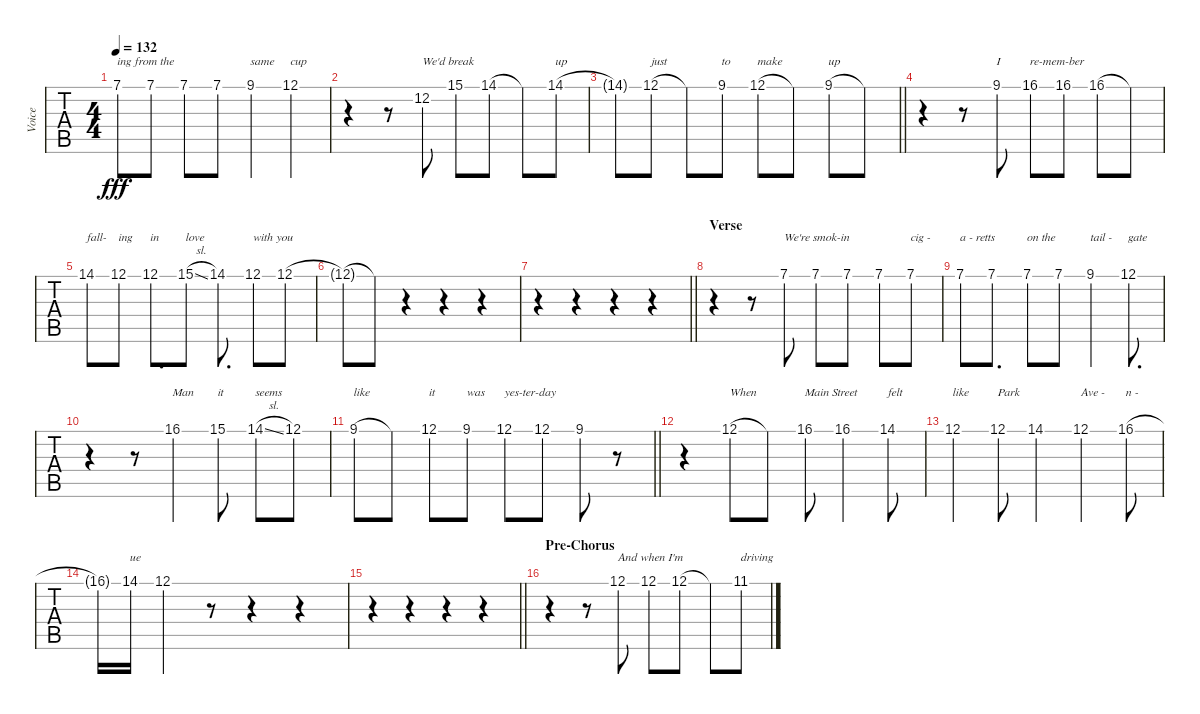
\track ("Voice" "Voice") {instrument lead3calliope}
\staff {tabs}
\tuning (E4 B3 G3 D3 A2 E2) {hide}
\ts (4 4)
\tempo 132
\clef g2
\ks c
7.1.8{txt "ing from the" dy fff} 7.1{st}.8 7.1.8 7.1{st}.8 9.1.4{txt "same"} 12.1.4{txt "cup"} |
r.4 r.8 12.2.8{txt "We'd break"} 15.1.8 14.1.8 14.1{t}.8 14.1.8{txt "up"} |
\barLineRight lightlight
14.1{t}.8 12.1{st}.8{txt "just"} 12.1{t}.8 9.1.8{txt "to"} 12.1.8{txt "make"} 12.1{t}.8 9.1.8{txt "up"} 9.1{t}.8 |
r.4 r.8 9.1.8{txt "I "} 16.1{st}.8{txt "re-mem-ber"} 16.1.8 16.1.8 16.1{t}.8 |
14.1.8{txt "fall-"} 12.1.8{txt "ing"} 12.1.8{d txt "in"} 15.1{sl}.8{txt "love"} 14.1.8{d} 12.1.8{txt "with you"} 12.1.8 |
12.1{t}.8 12.1{t}.8 r.4 r.4 r.4 |
\barLineRight lightlight
r.4 r.4 r.4 r.4 |
\section ("" "Verse")
r.4 r.8 7.1.8{txt "We're smok-in"} 7.1.8 7.1.8 7.1{st}.8 7.1.8{txt "cig -"} |
7.1{st}.8{txt "a - retts"} 7.1.8{d} 7.1.8{txt "on the"} 7.1{st}.8 9.1.4{txt "tail -"} 12.1.8{d txt "gate"} |
r.4 r.8 16.1.4{txt "Man"} 15.1.8{txt "it"} 14.1{sl}.8{txt "seems"} 12.1.8 |
\barLineRight lightlight
9.1.8{txt "like"} 9.1{t}.8 12.1.8{txt "it"} 9.1.8{txt "was"} 12.1.8{txt "yes-ter-day"} 12.1.8 9.1.8 r.8 |
r.4 12.1{st}.8{txt "When"} 12.1{t}.8 16.1.8{txt "Main Street"} 16.1.4 14.1.8{txt "felt"} |
12.1.4{txt "like"} 12.1.8{txt "Park"} 14.1.4 12.1.4{txt "Ave -"} 16.1.8{txt "n -"} |
16.1{t}.16 14.1.16{txt "ue"} 12.1.4 r.8 r.4 r.4 |
\barLineRight lightlight
r.4 r.4 r.4 r.4 |
\section ("" "Pre-Chorus")
r.4 r.8 12.1{st}.8{txt "And when I'm"} 12.1.8 12.1.8 12.1{t}.8 11.1.8{txt "driving"}
